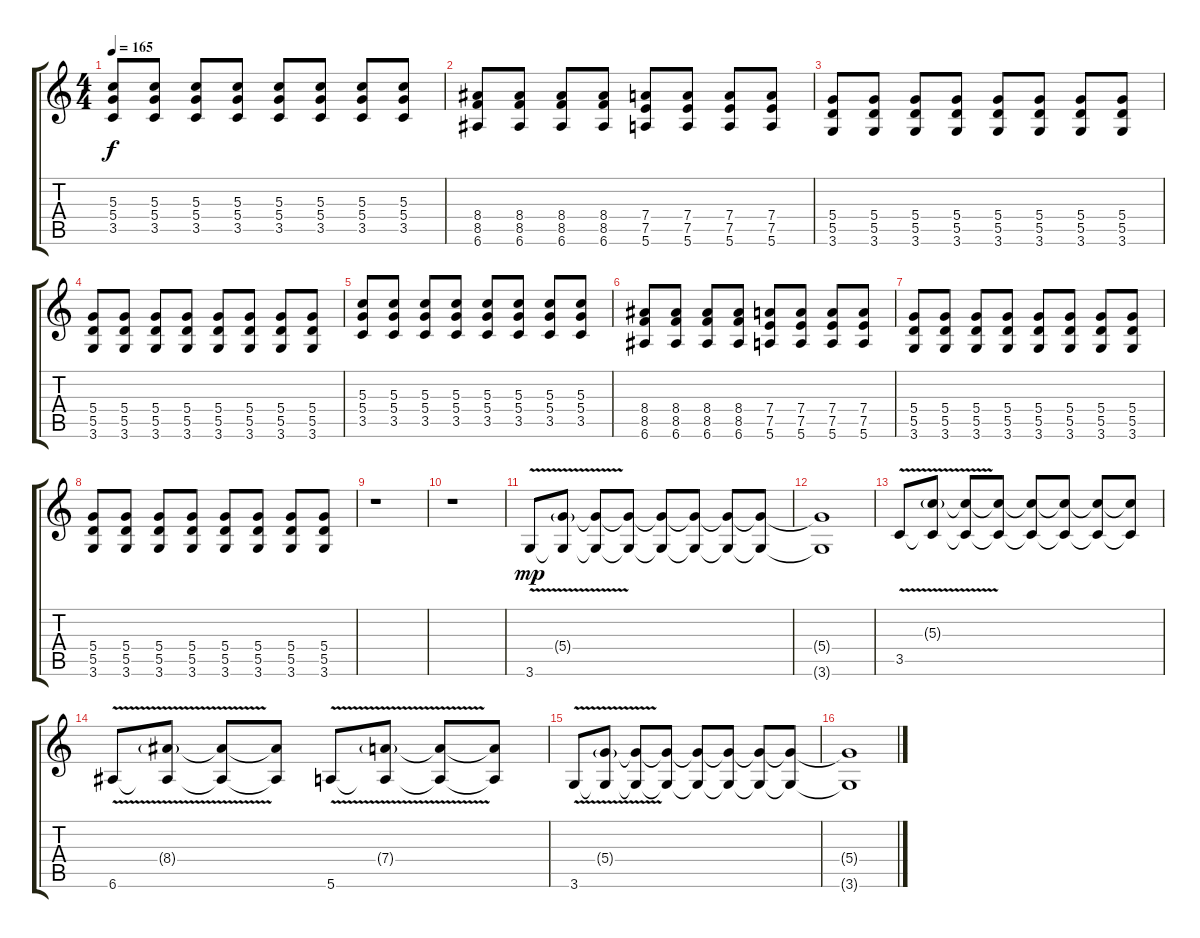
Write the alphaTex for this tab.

\track "" {instrument distortionguitar}
\staff {score tabs}
\tuning (E4 B3 G3 D3 A2 E2) {hide}
\ts (4 4)
\tempo 165
\clef g2
\ks c
(5.3 5.4 3.5).8{dy f} (5.3 5.4 3.5).8 (5.3 5.4 3.5).8 (5.3 5.4 3.5).8 (5.3 5.4 3.5).8 (5.3 5.4 3.5).8 (5.3 5.4 3.5).8 (5.3 5.4 3.5).8 |
(8.4 8.5 6.6).8 (8.4 8.5 6.6).8 (8.4 8.5 6.6).8 (8.4 8.5 6.6).8 (7.4 7.5 5.6).8 (7.4 7.5 5.6).8 (7.4 7.5 5.6).8 (7.4 7.5 5.6).8 |
(5.4 5.5 3.6).8 (5.4 5.5 3.6).8 (5.4 5.5 3.6).8 (5.4 5.5 3.6).8 (5.4 5.5 3.6).8 (5.4 5.5 3.6).8 (5.4 5.5 3.6).8 (5.4 5.5 3.6).8 |
(5.4 5.5 3.6).8 (5.4 5.5 3.6).8 (5.4 5.5 3.6).8 (5.4 5.5 3.6).8 (5.4 5.5 3.6).8 (5.4 5.5 3.6).8 (5.4 5.5 3.6).8 (5.4 5.5 3.6).8 |
(5.3 5.4 3.5).8 (5.3 5.4 3.5).8 (5.3 5.4 3.5).8 (5.3 5.4 3.5).8 (5.3 5.4 3.5).8 (5.3 5.4 3.5).8 (5.3 5.4 3.5).8 (5.3 5.4 3.5).8 |
(8.4 8.5 6.6).8 (8.4 8.5 6.6).8 (8.4 8.5 6.6).8 (8.4 8.5 6.6).8 (7.4 7.5 5.6).8 (7.4 7.5 5.6).8 (7.4 7.5 5.6).8 (7.4 7.5 5.6).8 |
(5.4 5.5 3.6).8 (5.4 5.5 3.6).8 (5.4 5.5 3.6).8 (5.4 5.5 3.6).8 (5.4 5.5 3.6).8 (5.4 5.5 3.6).8 (5.4 5.5 3.6).8 (5.4 5.5 3.6).8 |
(5.4 5.5 3.6).8 (5.4 5.5 3.6).8 (5.4 5.5 3.6).8 (5.4 5.5 3.6).8 (5.4 5.5 3.6).8 (5.4 5.5 3.6).8 (5.4 5.5 3.6).8 (5.4 5.5 3.6).8 |
r.1 |
r.1 |
3.6{v}.8{dy mp} (5.4{v g} 3.6{t}).8 (5.4{t} 3.6{t}).8 (5.4{t} 3.6{t}).8 (5.4{t} 3.6{t}).8 (5.4{t} 3.6{t}).8 (5.4{t} 3.6{t}).8 (5.4{t} 3.6{t}).8 |
(5.4{t} 3.6{t}).1 |
3.5{v}.8 (5.3{v g} 3.5{t}).8 (5.3{t} 3.5{t}).8 (5.3{t} 3.5{t}).8 (5.3{t} 3.5{t}).8 (5.3{t} 3.5{t}).8 (5.3{t} 3.5{t}).8 (5.3{t} 3.5{t}).8 |
6.6{v}.8 (8.4{v g} 6.6{t}).8 (8.4{t} 6.6{t}).8 (8.4{t} 6.6{t}).8 5.6{v}.8 (7.4{v g} 5.6{t}).8 (7.4{t} 5.6{t}).8 (7.4{t} 5.6{t}).8 |
3.6{v}.8 (5.4{v g} 3.6{t}).8 (5.4{t} 3.6{t}).8 (5.4{t} 3.6{t}).8 (5.4{t} 3.6{t}).8 (5.4{t} 3.6{t}).8 (5.4{t} 3.6{t}).8 (5.4{t} 3.6{t}).8 |
(5.4{t} 3.6{t}).1
